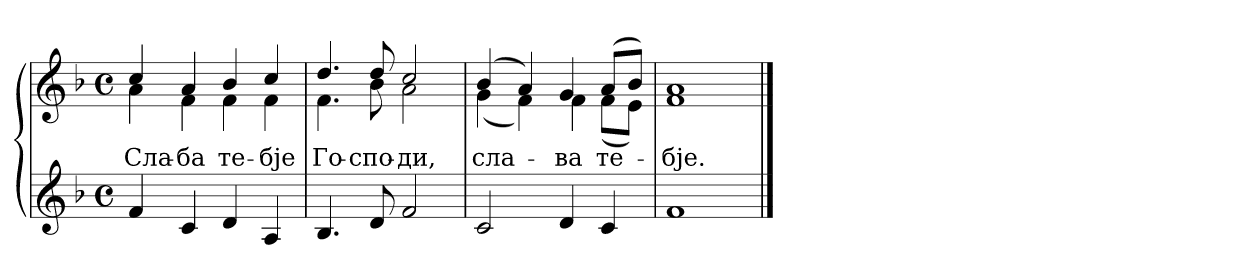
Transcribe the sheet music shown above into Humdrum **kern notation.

**kern	**kern	**text
*part1	*part1	*part1
*staff2	*staff1	*staff1
*clefG2	*clefG2	*
*k[b-]	*k[b-]	*
*F:	*F:	*
*M4/4	*M4/4	*
*met(c)	*met(c)	*
=1	=1	=1
*	*^	*
4fi/	4cci/	4ai\	Cла-
4ci/	4ai/	4fi\	-ба
4di/	4b-i/	4fi\	те-
4Ai/	4cci/	4fi\	-бје
=2	=2	=2	=2
4.B-i/	4.ddi/	4.fi\	Го-
8di/	8ddi/	8b-i\	-спо-
2fi/	2cci/	2ai\	-ди,
=3	=3	=3	=3
2ci/	(>4b-i/	(<4gi\	сла-
.	4ai/)	4fi\)	.
4di/	4gi/	4fi\	-ва
4ci/	(>8ai/L	(<8fi\L	те-
.	8b-i/J)	8ei\J)	.
=4	=4	=4	=4
1fi	1ai	1fi	-бје.
*	*v	*v	*
==	==	==
*-	*-	*-
